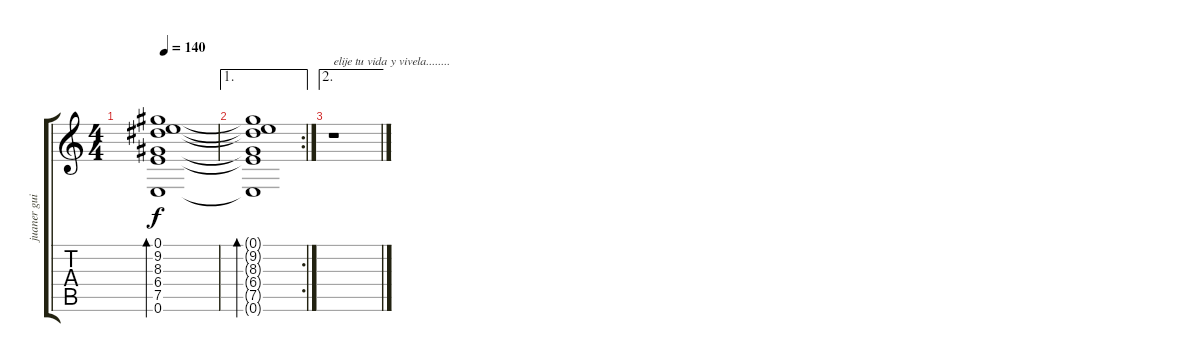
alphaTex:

\track ("juaner guitar" "juaner gui") {instrument distortionguitar}
\staff {score tabs}
\tuning (E4 B3 G3 D3 A2 E2) {hide}
\ts (4 4)
\tempo 140
\clef g2
\ks c
(0.1 9.2 8.3 6.4 7.5 0.6).1{bd 480 dy f} |
\ae 1
\rc 2
(0.1{t} 9.2{t} 8.3{t} 6.4{t} 7.5{t} 0.6{t}).1{bd 480} |
\ae 2
r.1{txt "elije tu vida y vivela........"}
